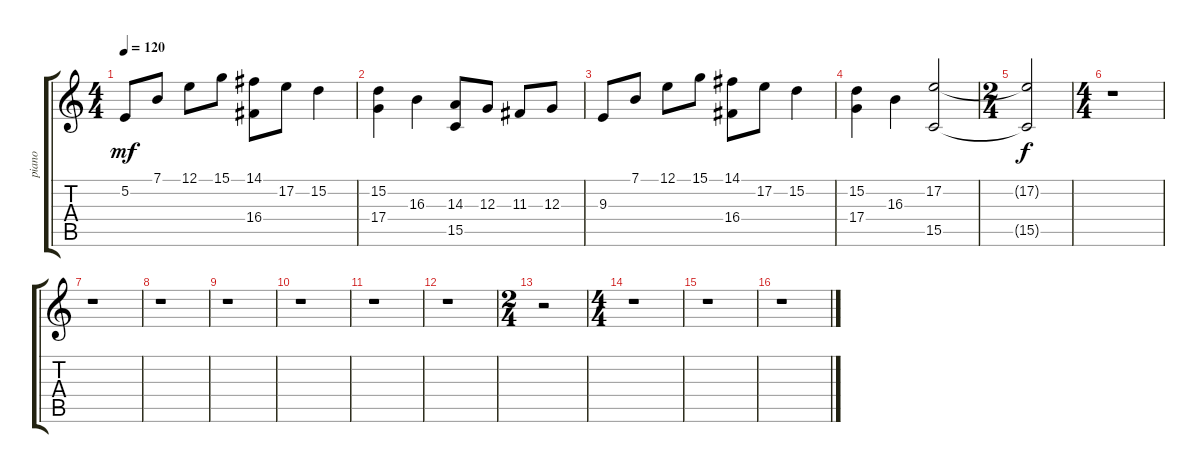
\track ("piano" "piano") {instrument acousticgrandpiano}
\staff {score tabs}
\tuning (E4 B3 G3 D3 A2 E2) {hide}
\ts (4 4)
\tempo 120
\clef g2
\ks c
5.2.8{dy mf instrument acousticgrandpiano} 7.1.8 12.1.8 15.1.8 (14.1 16.4).8 17.2.8 15.2.4 |
(15.2 17.4).4 16.3.4 (14.3 15.5).8 12.3.8 11.3.8 12.3.8 |
9.3.8 7.1.8 12.1.8 15.1.8 (14.1 16.4).8 17.2.8 15.2.4 |
(15.2 17.4).4 16.3.4 (17.2 15.5).2 |
\ts (2 4)
(17.2{t} 15.5{t}).2{dy f} |
\ts (4 4)
r.1 |
r.1 |
r.1 |
r.1 |
r.1 |
r.1 |
r.1 |
\ts (2 4)
r.2 |
\ts (4 4)
r.1 |
r.1 |
r.1
